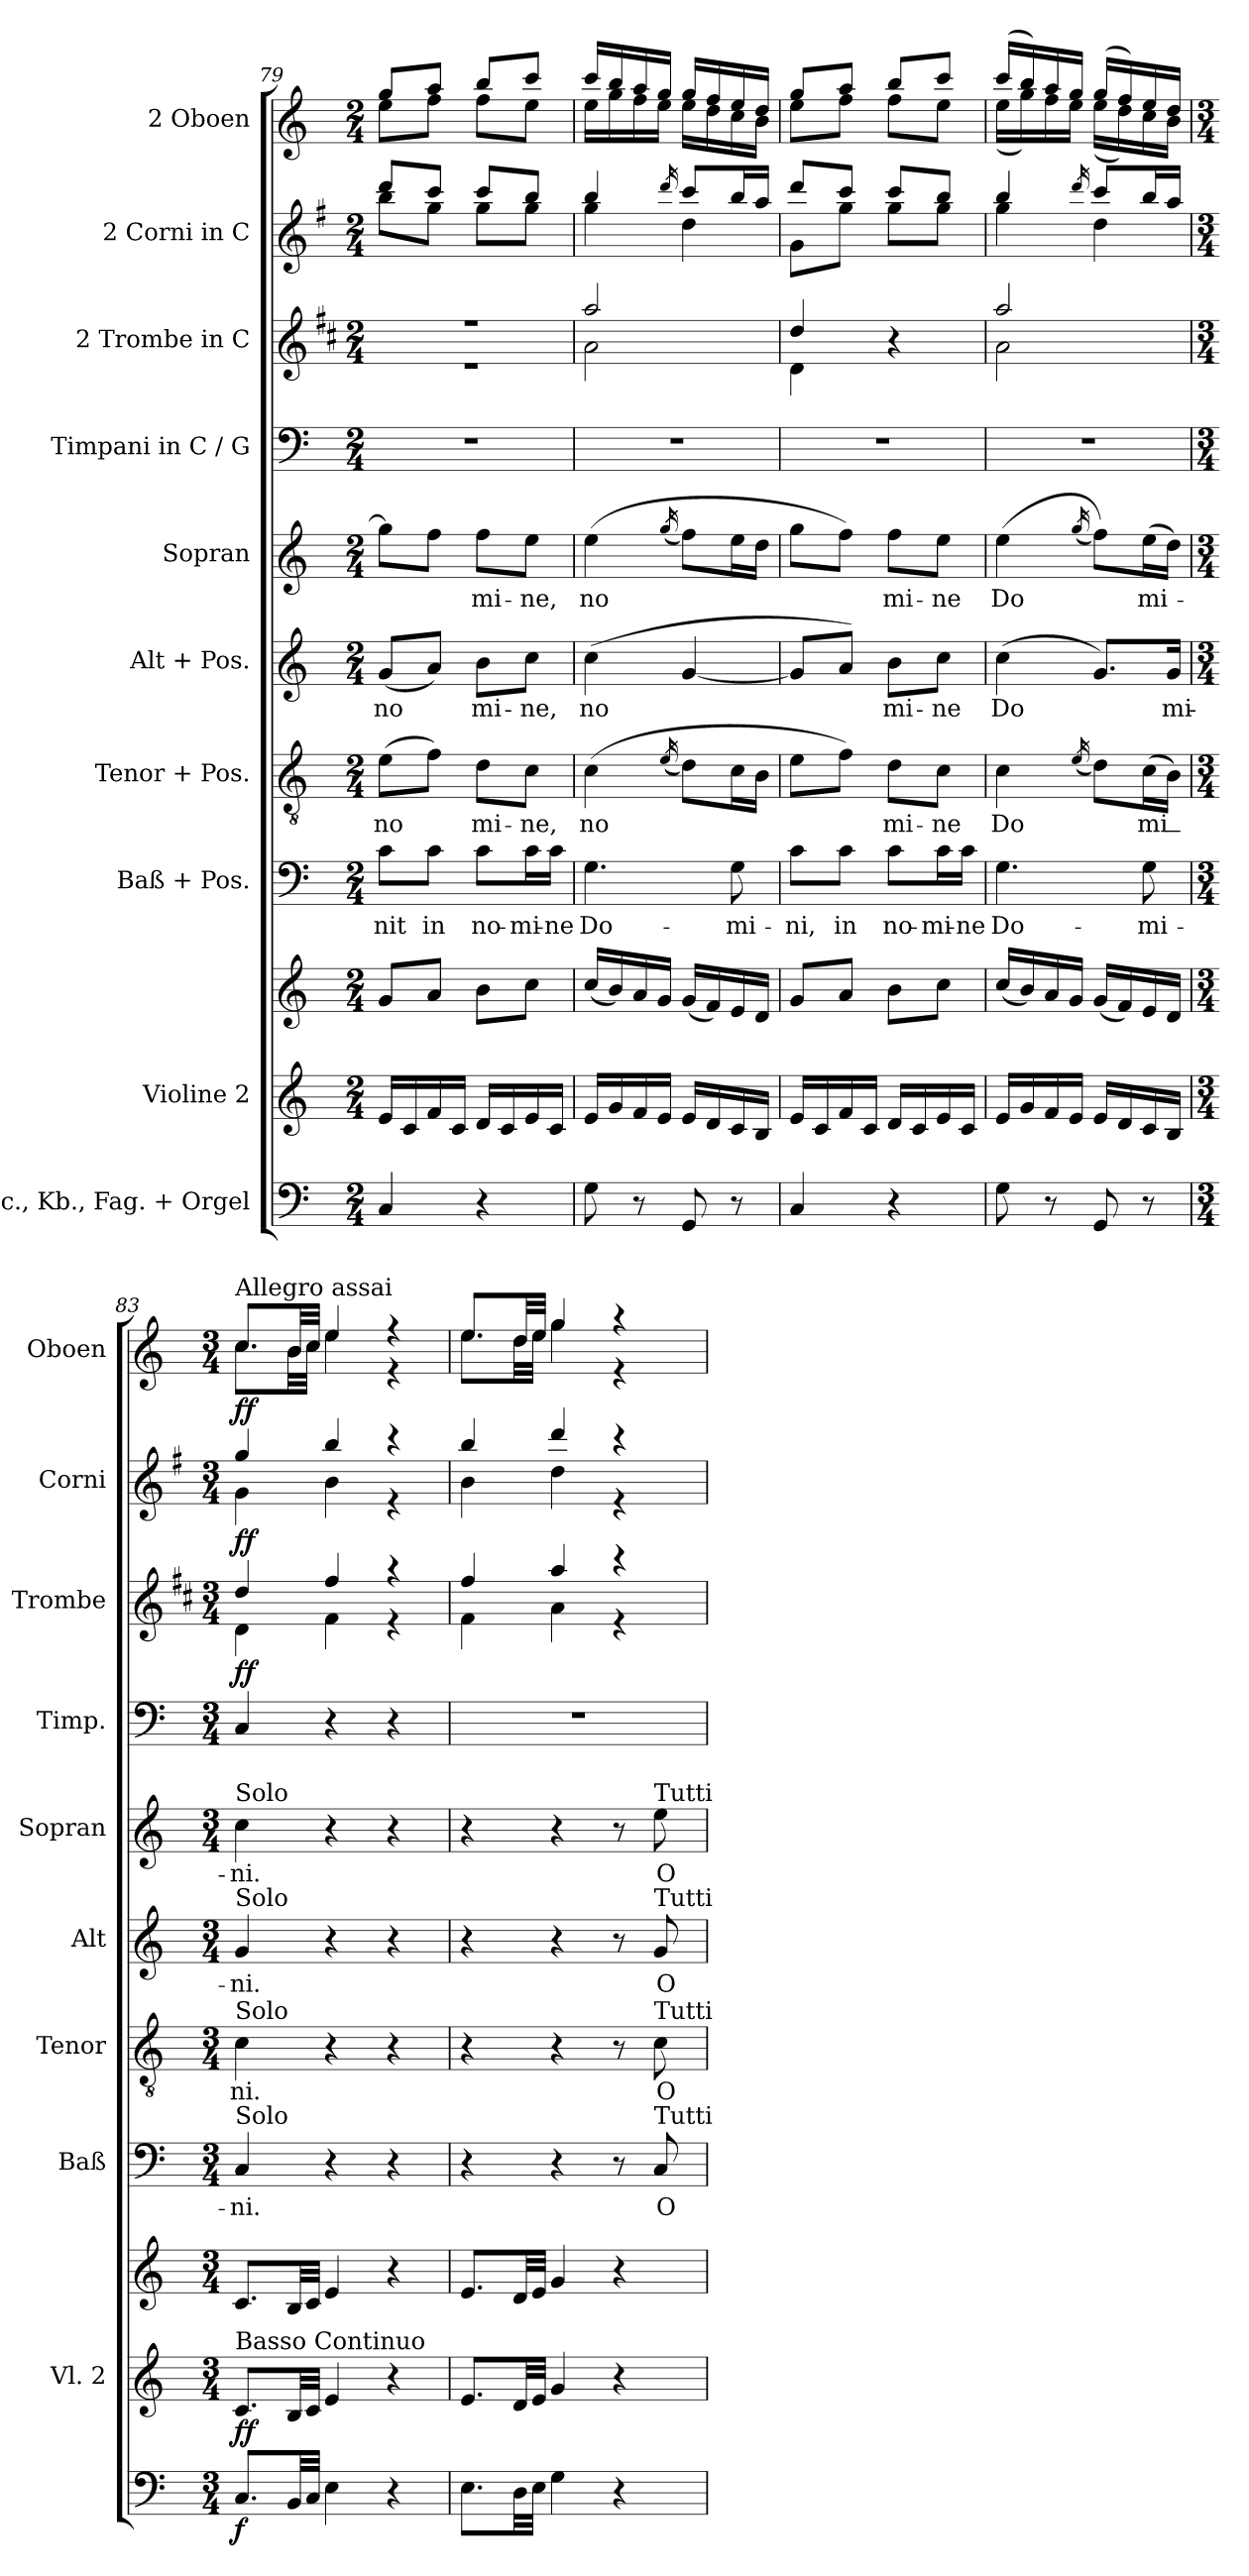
**kern	**dynam	**kern	**kern	**dynam	**kern	**text	**kern	**text	**kern	**text	**kern	**text	**kern	**kern	**dynam	**kern	**dynam	**kern	**dynam
*part10	*part10	*part9	*part9	*part9	*part8	*part8	*part7	*part7	*part6	*part6	*part5	*part5	*part4	*part3	*part3	*part2	*part2	*part1	*part1
*staff11	*staff11	*staff10	*staff9	*staff9/10	*staff8	*staff8	*staff7	*staff7	*staff6	*staff6	*staff5	*staff5	*staff4	*staff3	*staff3	*staff2	*staff2	*staff1	*staff1
*I"Vlc., Kb., Fag. + Orgel	*	*I"Violine 2	*	*	*I"Baß + Pos.	*	*I"Tenor + Pos.	*	*I"Alt + Pos.	*	*I"Sopran	*	*I"Timpani in C / G	*I"2 Trombe in C	*	*I"2 Corni in C	*	*I"2 Oboen	*
*	*	*I'Vl. 2	*	*	*I'Baß	*	*I'Tenor	*	*I'Alt	*	*I'Sopran	*	*I'Timp.	*I'Trombe	*	*I'Corni	*	*I'Oboen	*
*clefF4	*	*clefG2	*clefG2	*	*clefF4	*	*clefGv2	*	*clefG2	*	*clefG2	*	*clefF4	*clefG2	*	*clefG2	*	*clefG2	*
*	*	*	*	*	*	*	*	*	*	*	*	*	*	*ITrd1c2	*	*ITrd4c7	*	*	*
*k[]	*	*k[]	*k[]	*	*k[]	*	*k[]	*	*k[]	*	*k[]	*	*k[]	*k[]	*	*k[]	*	*k[]	*
*M2/4	*	*M2/4	*M2/4	*	*M2/4	*	*M2/4	*	*M2/4	*	*M2/4	*	*M2/4	*M2/4	*	*M2/4	*	*M2/4	*
=79	=79	=79	=79	=79	=79	=79	=79	=79	=79	=79	=79	=79	=79	=79	=79	=79	=79	=79	=79
!	!	!	!	!	!	!LO:LY:b	!	!LO:LY:b	!	!LO:LY:b	!	!	!	!	!	!	!	!	!
*	*	*	*	*	*	*	*	*	*	*	*	*	*	*^	*	*^	*	*^	*
4C/	.	16e/LL	8g/L	.	8c\L	nit	(>8e\L	no	(<8g/L	no	8gg\L]	.	2r	2r	2r	.	8gg/L	8ee\L	.	8gg/L	8ee\L	.
.	.	16c/	.	.	.	.	.	.	.	.	.	.	.	.	.	.	.	.	.	.	.	.
!	!	!	!	!	!	!LO:LY:b	!	!	!	!	!	!	!	!	!	!	!	!	!	!	!	!
.	.	16f/	8a/J	.	8c\J	in	8f\J)	.	8a/J)	.	8ff\J	.	.	.	.	.	8ff/J	8cc\J	.	8aa/J	8ff\J	.
.	.	16c/JJ	.	.	.	.	.	.	.	.	.	.	.	.	.	.	.	.	.	.	.	.
!	!	!	!	!	!	!LO:LY:b	!	!LO:LY:b	!	!LO:LY:b	!	!LO:LY:b	!	!	!	!	!	!	!	!	!	!
4r	.	16d/LL	8b\L	.	8c\L	no-	8d\L	mi-	8b\L	mi-	8ff\L	mi-	.	.	.	.	8ff/L	8cc\L	.	8bb/L	8ff\L	.
.	.	16c/	.	.	.	.	.	.	.	.	.	.	.	.	.	.	.	.	.	.	.	.
!	!	!	!	!	!	!LO:LY:b	!	!LO:LY:b	!	!LO:LY:b	!	!LO:LY:b	!	!	!	!	!	!	!	!	!	!
.	.	16e/	8cc\J	.	16c\L	mi-	8c\J	ne,	8cc\J	ne,	8ee\J	ne,	.	.	.	.	8ee/J	8cc\J	.	8ccc/J	8ee\J	.
!	!	!	!	!	!	!LO:LY:b	!	!	!	!	!	!	!	!	!	!	!	!	!	!	!	!
.	.	16c/JJ	.	.	16c\JJ	ne	.	.	.	.	.	.	.	.	.	.	.	.	.	.	.	.
!!LO:PB:g=z	!!
=80	=80	=80	=80	=80	=80	=80	=80	=80	=80	=80	=80	=80	=80	=80	=80	=80	=80	=80	=80	=80	=80	=80
!	!	!	!	!	!	!LO:LY:b	!	!LO:LY:b	!	!LO:LY:b	!	!LO:LY:b	!	!	!	!	!	!	!	!	!	!
8G\	.	16e/LL	(<16cc/LL	.	4.G\	Do-	(>4c\	no	(>4cc\	no	(>4ee\	no	2r	2gg/	2g\	.	4ee/	4cc\	.	16ccc/LL	16ee\LL	.
.	.	16g/	16b/)	.	.	.	.	.	.	.	.	.	.	.	.	.	.	.	.	16bb/	16gg\	.
8r	.	16f/	16a/	.	.	.	.	.	.	.	.	.	.	.	.	.	.	.	.	16aa/	16ff\	.
.	.	16e/JJ	16g/JJ	.	.	.	.	.	.	.	.	.	.	.	.	.	.	.	.	16gg/JJ	16ee\JJ	.
.	.	.	.	.	.	.	(<16qe/	.	.	.	(<16qgg/	.	.	.	.	.	16qgg/	.	.	.	.	.
8GG/	.	16e/LL	(<16g/LL	.	.	.	8d\L)	.	[4g/	.	8ff\L)	.	.	.	.	.	8ff/L	4g\	.	16gg/LL	16ee\LL	.
.	.	16d/	16f/)	.	.	.	.	.	.	.	.	.	.	.	.	.	.	.	.	16ff/	16dd\	.
!	!	!	!	!	!	!LO:LY:b	!	!	!	!	!	!	!	!	!	!	!	!	!	!	!	!
8r	.	16c/	16e/	.	8G\	mi-	16c\L	.	.	.	16ee\L	.	.	.	.	.	16ee/L	.	.	16ee/	16cc\	.
.	.	16B/JJ	16d/JJ	.	.	.	16B\JJ	.	.	.	16dd\JJ	.	.	.	.	.	16dd/JJ	.	.	16dd/JJ	16b\JJ	.
=81	=81	=81	=81	=81	=81	=81	=81	=81	=81	=81	=81	=81	=81	=81	=81	=81	=81	=81	=81	=81	=81	=81
!	!	!	!	!	!	!LO:LY:b	!	!	!	!	!	!	!	!	!	!	!	!	!	!	!	!
4C/	.	16e/LL	8g/L	.	8c\L	ni,	8e\L	.	8g/L]	.	8gg\L	.	2r	4cc/	4c\	.	8gg/L	8c\L	.	8gg/L	8ee\L	.
.	.	16c/	.	.	.	.	.	.	.	.	.	.	.	.	.	.	.	.	.	.	.	.
!	!	!	!	!	!	!LO:LY:b	!	!	!	!	!	!	!	!	!	!	!	!	!	!	!	!
.	.	16f/	8a/J	.	8c\J	in	8f\J)	.	8a/J)	.	8ff\J)	.	.	.	.	.	8ff/J	8cc\J	.	8aa/J	8ff\J	.
.	.	16c/JJ	.	.	.	.	.	.	.	.	.	.	.	.	.	.	.	.	.	.	.	.
!	!	!	!	!	!	!LO:LY:b	!	!LO:LY:b	!	!LO:LY:b	!	!LO:LY:b	!	!	!	!	!	!	!	!	!	!
4r	.	16d/LL	8b\L	.	8c\L	no-	8d\L	mi-	8b\L	mi-	8ff\L	mi-	.	4r	4ryy	.	8ff/L	8cc\L	.	8bb/L	8ff\L	.
.	.	16c/	.	.	.	.	.	.	.	.	.	.	.	.	.	.	.	.	.	.	.	.
!	!	!	!	!	!	!LO:LY:b	!	!LO:LY:b	!	!LO:LY:b	!	!LO:LY:b	!	!	!	!	!	!	!	!	!	!
.	.	16e/	8cc\J	.	16c\L	mi-	8c\J	ne	8cc\J	ne	8ee\J	ne	.	.	.	.	8ee/J	8cc\J	.	8ccc/J	8ee\J	.
!	!	!	!	!	!	!LO:LY:b	!	!	!	!	!	!	!	!	!	!	!	!	!	!	!	!
.	.	16c/JJ	.	.	16c\JJ	ne	.	.	.	.	.	.	.	.	.	.	.	.	.	.	.	.
=82	=82	=82	=82	=82	=82	=82	=82	=82	=82	=82	=82	=82	=82	=82	=82	=82	=82	=82	=82	=82	=82	=82
!	!	!	!	!	!	!LO:LY:b	!	!LO:LY:b	!	!LO:LY:b	!	!LO:LY:b	!	!	!	!	!	!	!	!	!	!
8G\	.	16e/LL	(<16cc/LL	.	4.G\	Do-	4c\	Do	(>4cc\	Do	(>4ee\	Do	2r	2gg/	2g\	.	4ee/	4cc\	.	(>16ccc/LL	(<16ee\LL	.
.	.	16g/	16b/)	.	.	.	.	.	.	.	.	.	.	.	.	.	.	.	.	16bb/)	16gg\)	.
8r	.	16f/	16a/	.	.	.	.	.	.	.	.	.	.	.	.	.	.	.	.	16aa/	16ff\	.
.	.	16e/JJ	16g/JJ	.	.	.	.	.	.	.	.	.	.	.	.	.	.	.	.	16gg/JJ	16ee\JJ	.
.	.	.	.	.	.	.	(<16qe/	.	.	.	(<16qgg/	.	.	.	.	.	16qgg/	.	.	.	.	.
8GG/	.	16e/LL	(<16g/LL	.	.	.	8d\L)	.	8.g/L)	.	8ff\L))	.	.	.	.	.	8ff/L	4g\	.	(>16gg/LL	(<16ee\LL	.
.	.	16d/	16f/)	.	.	.	.	.	.	.	.	.	.	.	.	.	.	.	.	16ff/)	16dd\)	.
!	!	!	!	!	!	!LO:LY:b	!	!LO:LY:b	!	!	!	!LO:LY:b	!	!	!	!	!	!	!	!	!	!
8r	.	16c/	16e/	.	8G\	mi-	(>16c\L	mi_-	.	.	(>16ee\L	mi-	.	.	.	.	16ee/L	.	.	16ee/	16cc\	.
!	!	!	!	!	!	!	!	!	!	!LO:LY:b	!	!	!	!	!	!	!	!	!	!	!	!
.	.	16B/JJ	16d/JJ	.	.	.	16B\JJ)	.	16g/Jk	mi-	16dd\JJ)	.	.	.	.	.	16dd/JJ	.	.	16dd/JJ	16b\JJ	.
!!LO:PB:g=z	!!
=83	=83	=83	=83	=83	=83	=83	=83	=83	=83	=83	=83	=83	=83	=83	=83	=83	=83	=83	=83	=83	=83	=83
*M3/4	*	*M3/4	*M3/4	*	*M3/4	*	*M3/4	*	*M3/4	*	*M3/4	*	*M3/4	*M3/4	*	*	*M3/4	*	*	*M3/4	*	*
!	!	!	!	!	!	!	!	!	!	!	!	!	!	!	!	!	!	!	!	!LO:TX:a:t=Allegro assai	!	!
!	!	!	!	!	!	!	!	!	!	!	!LO:TX:a:t=Solo	!	!	!	!	!	!	!	!	!	!	!
!	!	!	!	!	!	!	!	!	!LO:TX:a:t=Solo	!	!	!	!	!	!	!	!	!	!	!	!	!
!	!	!	!	!	!	!	!LO:TX:a:t=Solo	!	!	!	!	!	!	!	!	!	!	!	!	!	!	!
!	!	!	!	!	!LO:TX:a:t=Solo	!	!	!	!	!	!	!	!	!	!	!	!	!	!	!	!	!
!	!	!LO:TX:a:t=Basso Continuo	!	!	!	!	!	!	!	!	!	!	!	!	!	!	!	!	!	!	!	!
!	!LO:DY:b	!	!	!LO:DY:b=2	!	!LO:LY:b	!	!LO:LY:b	!	!LO:LY:b	!	!LO:LY:b	!	!	!	!	!	!	!	!	!	!
!	!	!	!	!LO:DY:n=1:b	!	!	!	!	!	!	!	!	!	!	!	!LO:DY:b	!	!	!	!	!	!
!	!	!	!	!	!	!	!	!	!	!	!	!	!	!	!	!LO:DY:n=1:b	!	!	!LO:DY:b	!	!	!
!	!	!	!	!	!	!	!	!	!	!	!	!	!	!	!	!	!	!	!LO:DY:n=1:b	!	!	!LO:DY:b
!	!	!	!	!	!	!	!	!	!	!	!	!	!	!	!	!	!	!	!	!	!	!LO:DY:n=1:b
8.C/L	f	8.c/L	8.c/L	f f	4C/	-ni.	4c\	-ni.	4g/	-ni.	4cc\	-ni.	4C/	4cc/	4c\	f f	4cc/	4c\	f f	8.cc/L	8.cc\L	f f
32BB/LL	.	32B/LL	32B/LL	.	.	.	.	.	.	.	.	.	.	.	.	.	.	.	.	32b/LL	32b\LL	.
32C/JJJ	.	32c/JJJ	32c/JJJ	.	.	.	.	.	.	.	.	.	.	.	.	.	.	.	.	32cc/JJJ	32cc\JJJ	.
4E\	.	4e/	4e/	.	4r	.	4r	.	4r	.	4r	.	4r	4ee/	4e\	.	4ee/	4e\	.	4ee/	4ee\	.
4r	.	4r	4r	.	4r	.	4r	.	4r	.	4r	.	4r	4r	4r	.	4r	4r	.	4r	4r	.
=84	=84	=84	=84	=84	=84	=84	=84	=84	=84	=84	=84	=84	=84	=84	=84	=84	=84	=84	=84	=84	=84	=84
8.E\L	.	8.e/L	8.e/L	.	4r	.	4r	.	4r	.	4r	.	2.r	4ee/	4e\	.	4ee/	4e\	.	8.ee/L	8.ee\L	.
32D\LL	.	32d/LL	32d/LL	.	.	.	.	.	.	.	.	.	.	.	.	.	.	.	.	32dd/LL	32dd\LL	.
32E\JJJ	.	32e/JJJ	32e/JJJ	.	.	.	.	.	.	.	.	.	.	.	.	.	.	.	.	32ee/JJJ	32ee\JJJ	.
4G\	.	4g/	4g/	.	4r	.	4r	.	4r	.	4r	.	.	4gg/	4g\	.	4gg/	4g\	.	4gg/	4gg\	.
4r	.	4r	4r	.	8r	.	8r	.	8r	.	8r	.	.	4r	4r	.	4r	4r	.	4r	4r	.
!	!	!	!	!	!	!	!	!	!	!	!LO:TX:a:t=Tutti	!	!	!	!	!	!	!	!	!	!	!
!	!	!	!	!	!	!	!	!	!LO:TX:a:t=Tutti	!	!	!	!	!	!	!	!	!	!	!	!	!
!	!	!	!	!	!	!	!LO:TX:a:t=Tutti	!	!	!	!	!	!	!	!	!	!	!	!	!	!	!
!	!	!	!	!	!LO:TX:a:t=Tutti	!	!	!	!	!	!	!	!	!	!	!	!	!	!	!	!	!
!	!	!	!	!	!	!LO:LY:b	!	!LO:LY:b	!	!LO:LY:b	!	!LO:LY:b	!	!	!	!	!	!	!	!	!	!
.	.	.	.	.	8C/	O-	8c\	O-	8g/	O-	8ee\	O-	.	.	.	.	.	.	.	.	.	.
*	*	*	*	*	*	*	*	*	*	*	*	*	*	*v	*v	*	*	*	*	*v	*v	*
*	*	*	*	*	*	*	*	*	*	*	*	*	*	*	*	*v	*v	*	*	*
=	=	=	=	=	=	=	=	=	=	=	=	=	=	=	=	=	=	=	=
*-	*-	*-	*-	*-	*-	*-	*-	*-	*-	*-	*-	*-	*-	*-	*-	*-	*-	*-	*-
